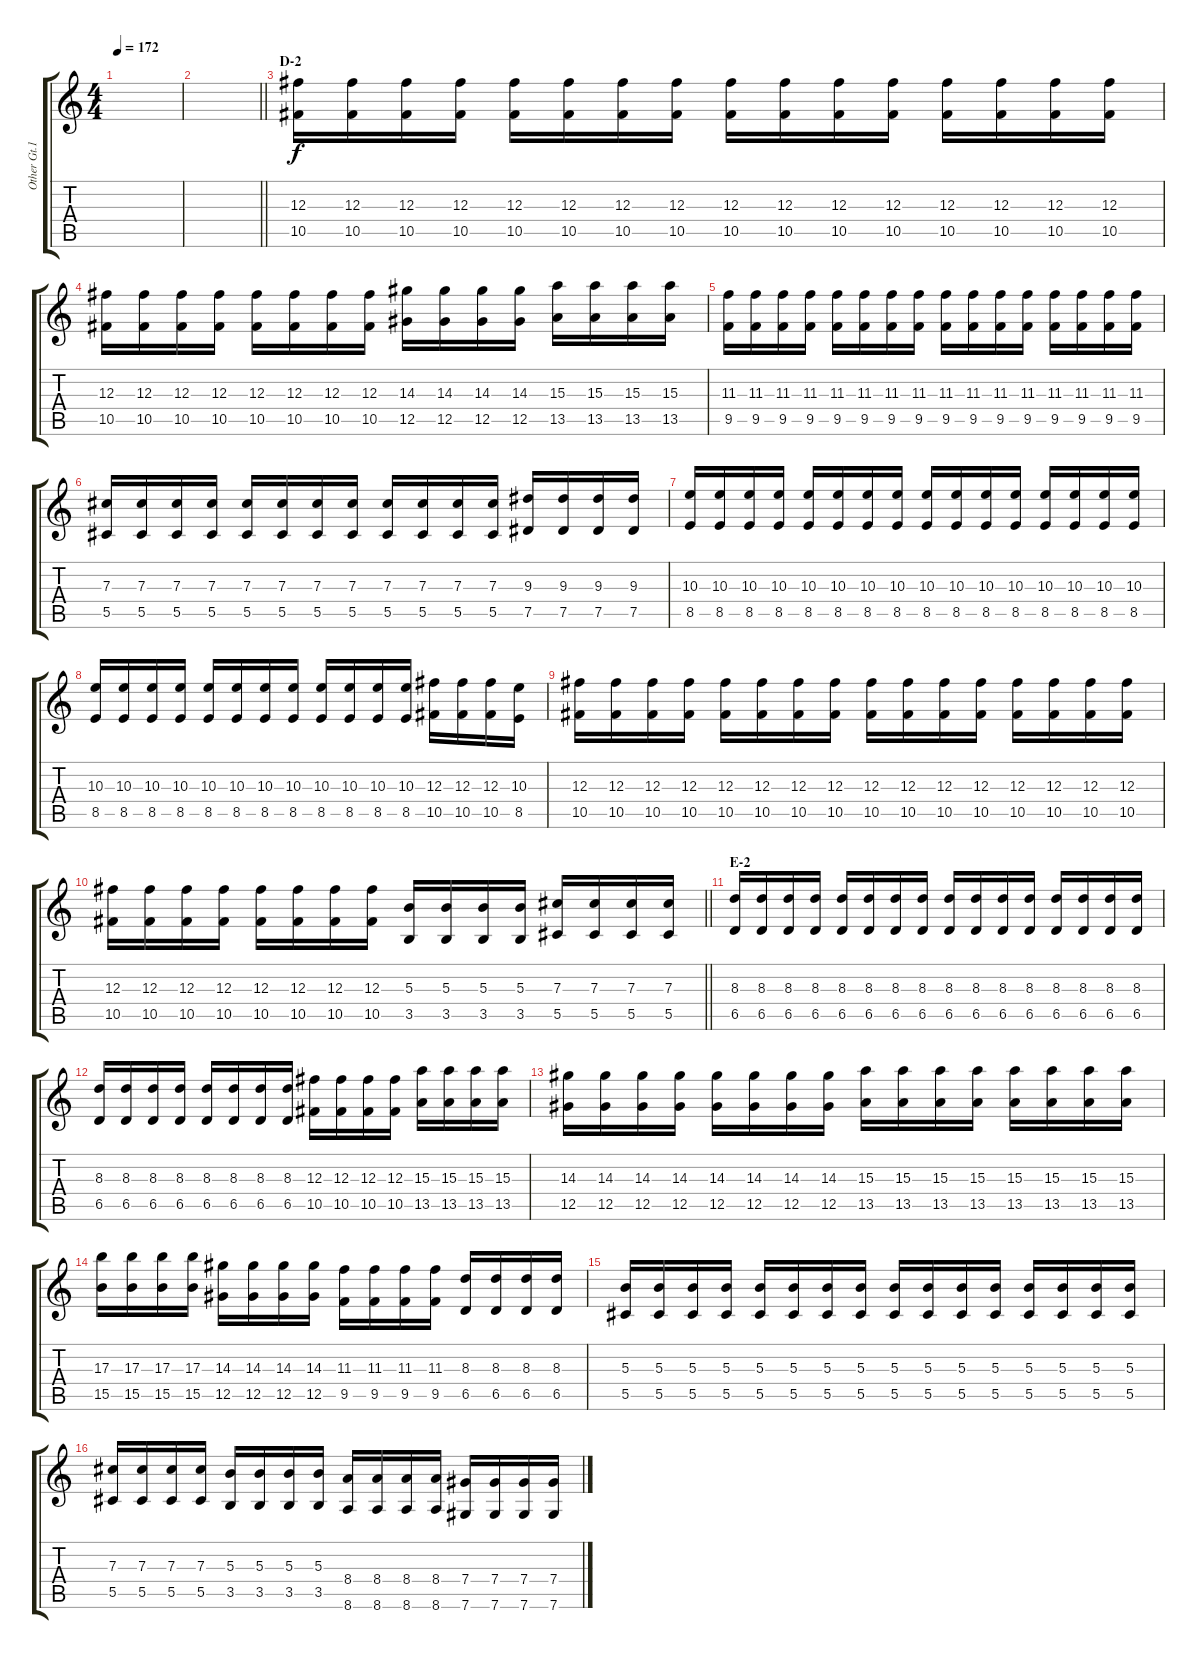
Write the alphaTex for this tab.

\track ("Other Gt.1" "Other Gt.1") {instrument overdrivenguitar}
\staff {score tabs}
\tuning (Eb4 Bb3 Gb3 Db3 Ab2 Db2) {hide}
\ts (4 4)
\tempo 172
\clef g2
\ks c
|
\barLineRight lightlight
|
\section ("" "D-2")
(12.3 10.5).16 (12.3 10.5).16 (12.3 10.5).16 (12.3 10.5).16 (12.3 10.5).16 (12.3 10.5).16 (12.3 10.5).16 (12.3 10.5).16 (12.3 10.5).16 (12.3 10.5).16 (12.3 10.5).16 (12.3 10.5).16 (12.3 10.5).16 (12.3 10.5).16 (12.3 10.5).16 (12.3 10.5).16 |
(12.3 10.5).16 (12.3 10.5).16 (12.3 10.5).16 (12.3 10.5).16 (12.3 10.5).16 (12.3 10.5).16 (12.3 10.5).16 (12.3 10.5).16 (14.3 12.5).16 (14.3 12.5).16 (14.3 12.5).16 (14.3 12.5).16 (15.3 13.5).16 (15.3 13.5).16 (15.3 13.5).16 (15.3 13.5).16 |
(11.3 9.5).16 (11.3 9.5).16 (11.3 9.5).16 (11.3 9.5).16 (11.3 9.5).16 (11.3 9.5).16 (11.3 9.5).16 (11.3 9.5).16 (11.3 9.5).16 (11.3 9.5).16 (11.3 9.5).16 (11.3 9.5).16 (11.3 9.5).16 (11.3 9.5).16 (11.3 9.5).16 (11.3 9.5).16 |
(7.3 5.5).16 (7.3 5.5).16 (7.3 5.5).16 (7.3 5.5).16 (7.3 5.5).16 (7.3 5.5).16 (7.3 5.5).16 (7.3 5.5).16 (7.3 5.5).16 (7.3 5.5).16 (7.3 5.5).16 (7.3 5.5).16 (9.3 7.5).16 (9.3 7.5).16 (9.3 7.5).16 (9.3 7.5).16 |
(10.3 8.5).16 (10.3 8.5).16 (10.3 8.5).16 (10.3 8.5).16 (10.3 8.5).16 (10.3 8.5).16 (10.3 8.5).16 (10.3 8.5).16 (10.3 8.5).16 (10.3 8.5).16 (10.3 8.5).16 (10.3 8.5).16 (10.3 8.5).16 (10.3 8.5).16 (10.3 8.5).16 (10.3 8.5).16 |
(10.3 8.5).16 (10.3 8.5).16 (10.3 8.5).16 (10.3 8.5).16 (10.3 8.5).16 (10.3 8.5).16 (10.3 8.5).16 (10.3 8.5).16 (10.3 8.5).16 (10.3 8.5).16 (10.3 8.5).16 (10.3 8.5).16 (12.3 10.5).16 (12.3 10.5).16 (12.3 10.5).16 (10.3 8.5).16 |
(12.3 10.5).16 (12.3 10.5).16 (12.3 10.5).16 (12.3 10.5).16 (12.3 10.5).16 (12.3 10.5).16 (12.3 10.5).16 (12.3 10.5).16 (12.3 10.5).16 (12.3 10.5).16 (12.3 10.5).16 (12.3 10.5).16 (12.3 10.5).16 (12.3 10.5).16 (12.3 10.5).16 (12.3 10.5).16 |
\barLineRight lightlight
(12.3 10.5).16 (12.3 10.5).16 (12.3 10.5).16 (12.3 10.5).16 (12.3 10.5).16 (12.3 10.5).16 (12.3 10.5).16 (12.3 10.5).16 (5.3 3.5).16 (5.3 3.5).16 (5.3 3.5).16 (5.3 3.5).16 (7.3 5.5).16 (7.3 5.5).16 (7.3 5.5).16 (7.3 5.5).16 |
\section ("" "E-2")
(8.3 6.5).16 (8.3 6.5).16 (8.3 6.5).16 (8.3 6.5).16 (8.3 6.5).16 (8.3 6.5).16 (8.3 6.5).16 (8.3 6.5).16 (8.3 6.5).16 (8.3 6.5).16 (8.3 6.5).16 (8.3 6.5).16 (8.3 6.5).16 (8.3 6.5).16 (8.3 6.5).16 (8.3 6.5).16 |
(8.3 6.5).16 (8.3 6.5).16 (8.3 6.5).16 (8.3 6.5).16 (8.3 6.5).16 (8.3 6.5).16 (8.3 6.5).16 (8.3 6.5).16 (12.3 10.5).16 (12.3 10.5).16 (12.3 10.5).16 (12.3 10.5).16 (15.3 13.5).16 (15.3 13.5).16 (15.3 13.5).16 (15.3 13.5).16 |
(14.3 12.5).16 (14.3 12.5).16 (14.3 12.5).16 (14.3 12.5).16 (14.3 12.5).16 (14.3 12.5).16 (14.3 12.5).16 (14.3 12.5).16 (15.3 13.5).16 (15.3 13.5).16 (15.3 13.5).16 (15.3 13.5).16 (15.3 13.5).16 (15.3 13.5).16 (15.3 13.5).16 (15.3 13.5).16 |
(17.3 15.5).16 (17.3 15.5).16 (17.3 15.5).16 (17.3 15.5).16 (14.3 12.5).16 (14.3 12.5).16 (14.3 12.5).16 (14.3 12.5).16 (11.3 9.5).16 (11.3 9.5).16 (11.3 9.5).16 (11.3 9.5).16 (8.3 6.5).16 (8.3 6.5).16 (8.3 6.5).16 (8.3 6.5).16 |
(5.3 5.5).16 (5.3 5.5).16 (5.3 5.5).16 (5.3 5.5).16 (5.3 5.5).16 (5.3 5.5).16 (5.3 5.5).16 (5.3 5.5).16 (5.3 5.5).16 (5.3 5.5).16 (5.3 5.5).16 (5.3 5.5).16 (5.3 5.5).16 (5.3 5.5).16 (5.3 5.5).16 (5.3 5.5).16 |
(7.3 5.5).16 (7.3 5.5).16 (7.3 5.5).16 (7.3 5.5).16 (5.3 3.5).16 (5.3 3.5).16 (5.3 3.5).16 (5.3 3.5).16 (8.4 8.6).16 (8.4 8.6).16 (8.4 8.6).16 (8.4 8.6).16 (7.4 7.6).16 (7.4 7.6).16 (7.4 7.6).16 (7.4 7.6).16
